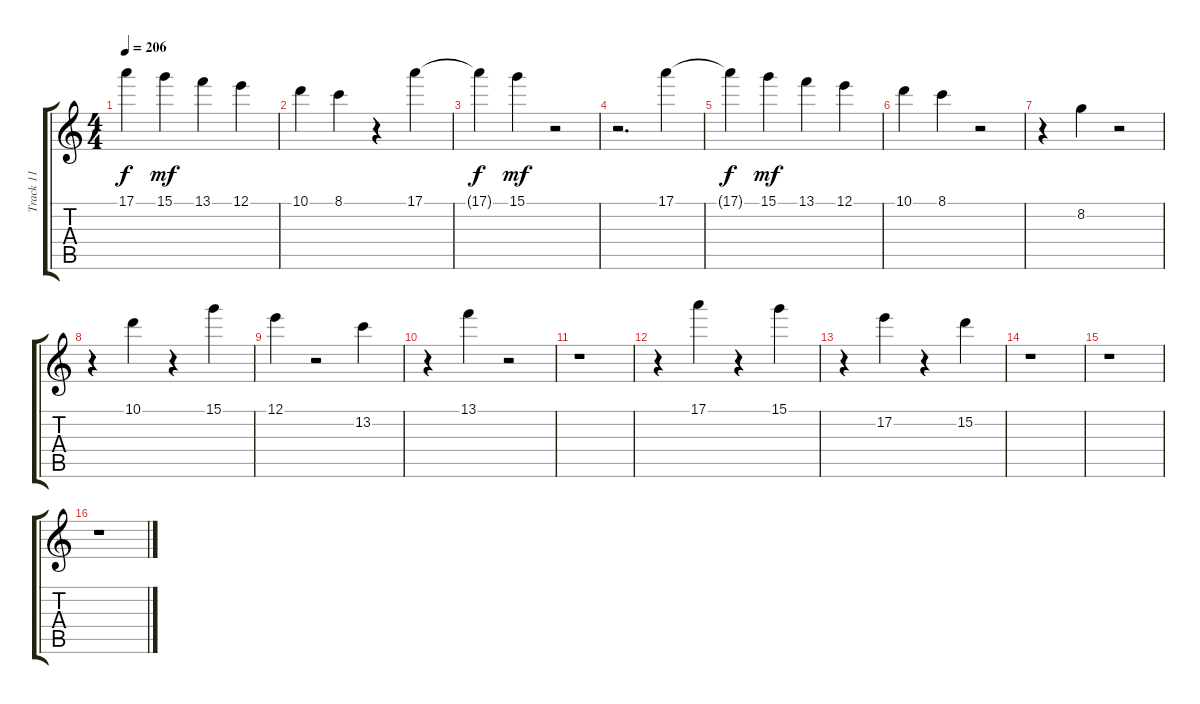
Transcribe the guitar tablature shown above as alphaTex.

\track ("Track 11" "Track 11") {instrument electricguitarmuted}
\staff {score tabs}
\tuning (E4 B3 G3 D3 A2 E2) {hide}
\ts (4 4)
\tempo 206
\clef g2
\ks c
17.1{t}.4{dy f} 15.1.4{dy mf} 13.1.4 12.1.4 |
10.1.4 8.1.4 r.4 17.1.4 |
17.1{t}.4{dy f} 15.1.4{dy mf} r.2 |
r.2{d} 17.1.4 |
17.1{t}.4{dy f} 15.1.4{dy mf} 13.1.4 12.1.4 |
10.1.4 8.1.4 r.2 |
r.4 8.2.4 r.2 |
r.4 10.1.4 r.4 15.1.4 |
12.1.4 r.2 13.2.4 |
r.4 13.1.4 r.2 |
r.1 |
r.4 17.1.4 r.4 15.1.4 |
r.4 17.2.4 r.4 15.2.4 |
r.1 |
r.1 |
r.1
